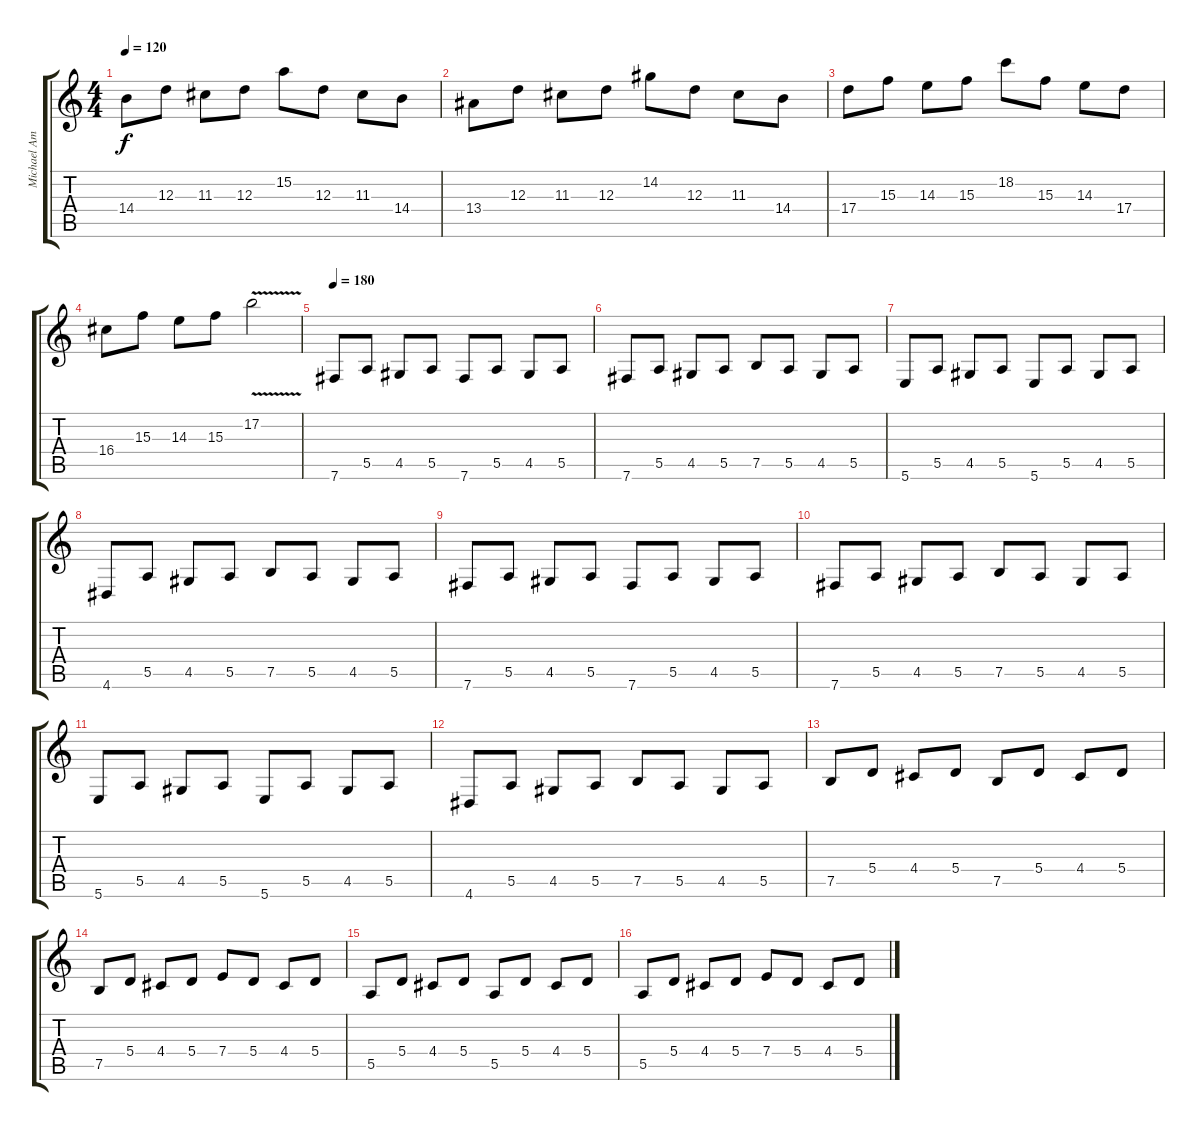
\track ("Michael Amott" "Michael Am") {instrument distortionguitar}
\staff {score tabs}
\tuning (B3 Gb3 D3 A2 E2 B1) {hide}
\ts (4 4)
\tempo 120
\clef g2
\ks c
14.4.8{dy f balance 4} 12.3.8 11.3.8 12.3.8 15.2.8 12.3.8 11.3.8 14.4.8 |
13.4.8 12.3.8 11.3.8 12.3.8 14.2.8 12.3.8 11.3.8 14.4.8 |
17.4.8 15.3.8 14.3.8 15.3.8 18.2.8 15.3.8 14.3.8 17.4.8 |
16.4.8 15.3.8 14.3.8 15.3.8 17.2{v}.2 |
\tempo 180
7.6.8{balance 8} 5.5.8 4.5.8 5.5.8 7.6.8 5.5.8 4.5.8 5.5.8 |
7.6.8 5.5.8 4.5.8 5.5.8 7.5.8 5.5.8 4.5.8 5.5.8 |
5.6.8 5.5.8 4.5.8 5.5.8 5.6.8 5.5.8 4.5.8 5.5.8 |
4.6.8 5.5.8 4.5.8 5.5.8 7.5.8 5.5.8 4.5.8 5.5.8 |
7.6.8 5.5.8 4.5.8 5.5.8 7.6.8 5.5.8 4.5.8 5.5.8 |
7.6.8 5.5.8 4.5.8 5.5.8 7.5.8 5.5.8 4.5.8 5.5.8 |
5.6.8 5.5.8 4.5.8 5.5.8 5.6.8 5.5.8 4.5.8 5.5.8 |
4.6.8 5.5.8 4.5.8 5.5.8 7.5.8 5.5.8 4.5.8 5.5.8 |
7.5.8 5.4.8 4.4.8 5.4.8 7.5.8 5.4.8 4.4.8 5.4.8 |
7.5.8 5.4.8 4.4.8 5.4.8 7.4.8 5.4.8 4.4.8 5.4.8 |
5.5.8 5.4.8 4.4.8 5.4.8 5.5.8 5.4.8 4.4.8 5.4.8 |
5.5.8 5.4.8 4.4.8 5.4.8 7.4.8 5.4.8 4.4.8 5.4.8
